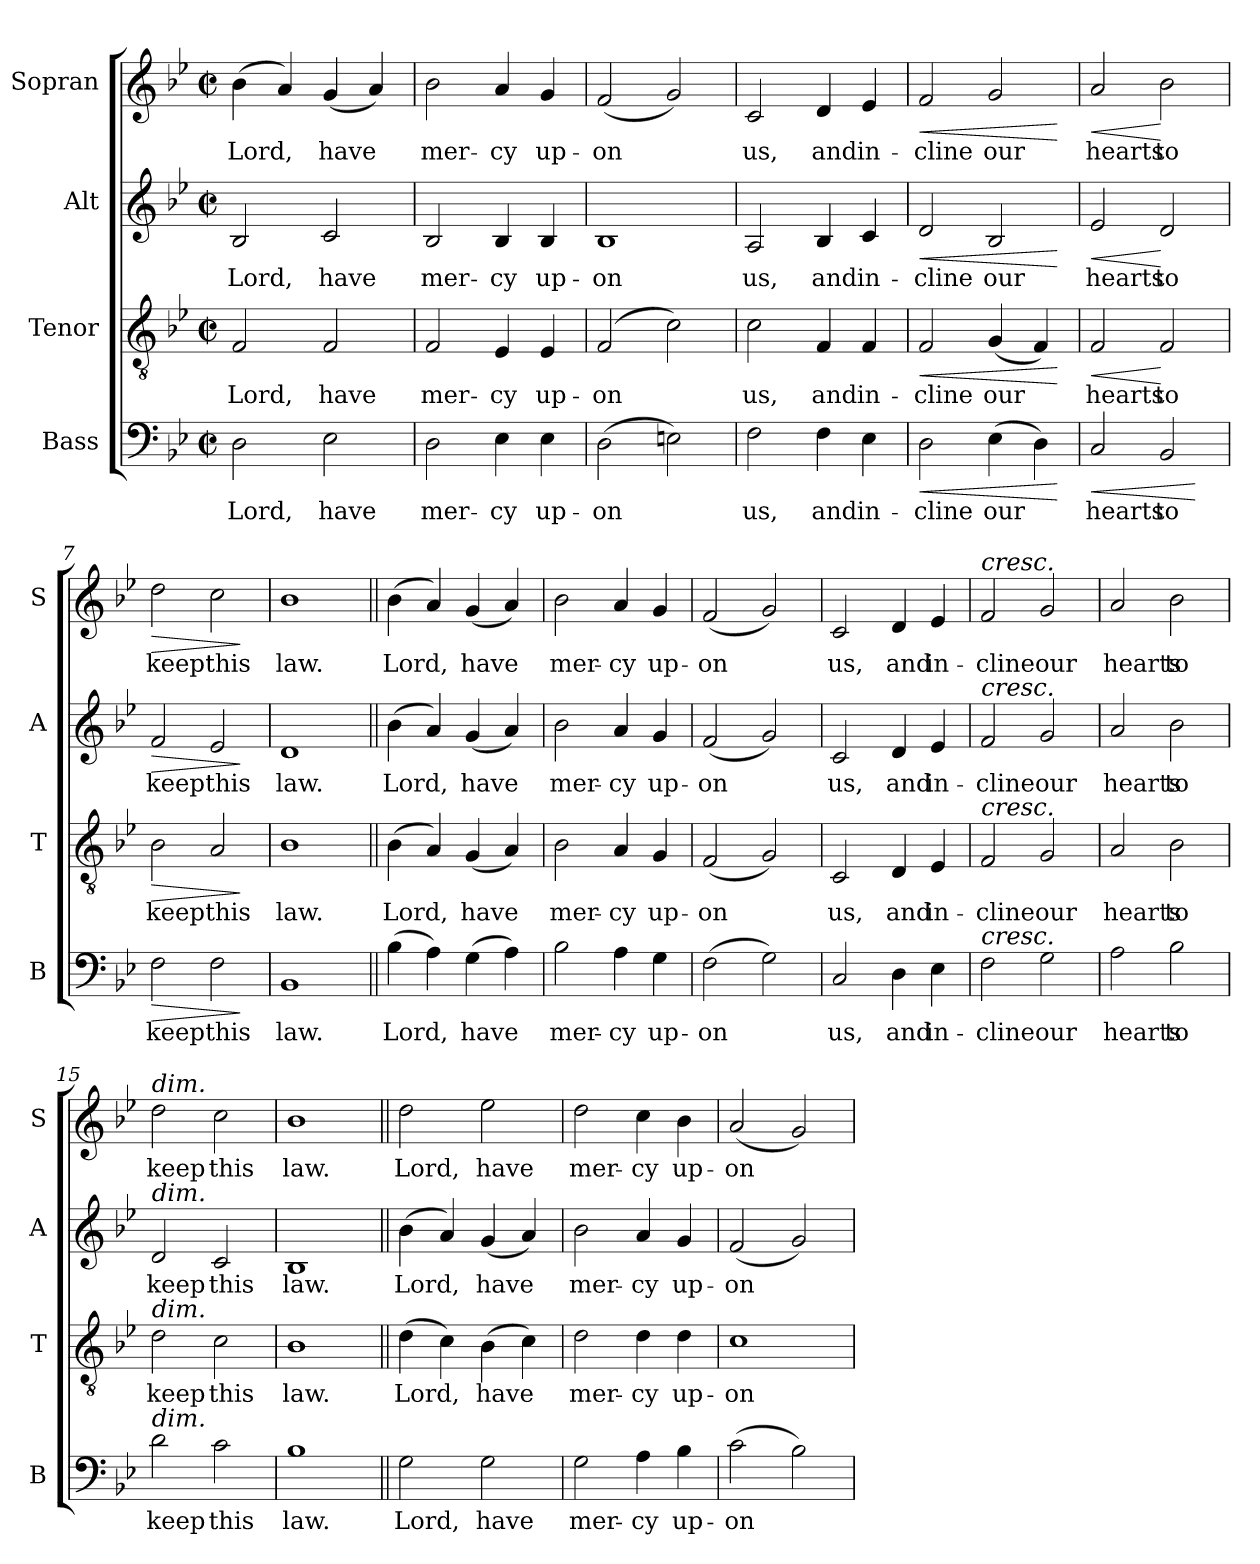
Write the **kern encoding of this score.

**kern	**text	**dynam	**kern	**text	**dynam	**kern	**text	**dynam	**kern	**text	**dynam
*part4	*part4	*part4	*part3	*part3	*part3	*part2	*part2	*part2	*part1	*part1	*part1
*staff4	*staff4	*staff4	*staff3	*staff3	*staff3	*staff2	*staff2	*staff2	*staff1	*staff1	*staff1
*I"Bass	*	*	*I"Tenor	*	*	*I"Alt	*	*	*I"Sopran	*	*
*I'B	*	*	*I'T	*	*	*I'A	*	*	*I'S	*	*
*clefF4	*	*	*clefGv2	*	*	*clefG2	*	*	*clefG2	*	*
*k[b-e-]	*	*	*k[b-e-]	*	*	*k[b-e-]	*	*	*k[b-e-]	*	*
*B-:	*	*	*B-:	*	*	*B-:	*	*	*B-:	*	*
*M2/2	*	*	*M2/2	*	*	*M2/2	*	*	*M2/2	*	*
*met(c|)	*	*	*met(c|)	*	*	*met(c|)	*	*	*met(c|)	*	*
=1	=1	=1	=1	=1	=1	=1	=1	=1	=1	=1	=1
!	!LO:LY:b	!	!	!LO:LY:b	!	!	!LO:LY:b	!	!	!LO:LY:b	!
2D\	Lord,	.	2F/	Lord,	.	2B-/	Lord,	.	(>4b-\	Lord,	.
.	.	.	.	.	.	.	.	.	4a/)	.	.
!	!LO:LY:b	!	!	!LO:LY:b	!	!	!LO:LY:b	!	!	!LO:LY:b	!
2E-\	have	.	2F/	have	.	2c/	have	.	(<4g/	have	.
.	.	.	.	.	.	.	.	.	4a/)	.	.
=2	=2	=2	=2	=2	=2	=2	=2	=2	=2	=2	=2
!	!LO:LY:b	!	!	!LO:LY:b	!	!	!LO:LY:b	!	!	!LO:LY:b	!
2D\	mer-	.	2F/	mer-	.	2B-/	mer-	.	2b-\	mer-	.
!	!LO:LY:b	!	!	!LO:LY:b	!	!	!LO:LY:b	!	!	!LO:LY:b	!
4E-\	-cy	.	4E-/	-cy	.	4B-/	-cy	.	4a/	-cy	.
!	!LO:LY:b	!	!	!LO:LY:b	!	!	!LO:LY:b	!	!	!LO:LY:b	!
4E-\	up-	.	4E-/	up-	.	4B-/	up-	.	4g/	up-	.
=3	=3	=3	=3	=3	=3	=3	=3	=3	=3	=3	=3
!	!LO:LY:b	!	!	!LO:LY:b	!	!	!LO:LY:b	!	!	!LO:LY:b	!
(>2D\	-on	.	(>2F/	-on	.	1B-	-on	.	(<2f/	-on	.
2En\)	.	.	2c\)	.	.	.	.	.	2g/)	.	.
=4	=4	=4	=4	=4	=4	=4	=4	=4	=4	=4	=4
!	!LO:LY:b	!	!	!LO:LY:b	!	!	!LO:LY:b	!	!	!LO:LY:b	!
2F\	us,	.	2c\	us,	.	2A/	us,	.	2c/	us,	.
!	!LO:LY:b	!	!	!LO:LY:b	!	!	!LO:LY:b	!	!	!LO:LY:b	!
4F\	and	.	4F/	and	.	4B-/	and	.	4d/	and	.
!	!LO:LY:b	!	!	!LO:LY:b	!	!	!LO:LY:b	!	!	!LO:LY:b	!
4E-\	in-	.	4F/	in-	.	4c/	in-	.	4e-/	in-	.
=5	=5	=5	=5	=5	=5	=5	=5	=5	=5	=5	=5
!	!LO:LY:b	!LO:HP:b	!	!LO:LY:b	!LO:HP:b	!	!LO:LY:b	!LO:HP:b	!	!LO:LY:b	!LO:HP:b
2D\	-cline	<	2F/	-cline	<	2d/	-cline	<	2f/	-cline	<
!	!LO:LY:b	!	!	!LO:LY:b	!	!	!LO:LY:b	!	!	!LO:LY:b	!
(>4E-\	our	.	(<4G/	our	.	2B-/	our	.	2g/	our	.
4D\)	.	.	4F/)	.	.	.	.	.	.	.	.
.	.	[	.	.	[	.	.	[	.	.	[
!!LO:LB:g=z
=6	=6	=6	=6	=6	=6	=6	=6	=6	=6	=6	=6
!	!LO:LY:b	!LO:HP:b	!	!LO:LY:b	!LO:HP:b	!	!LO:LY:b	!LO:HP:b	!	!LO:LY:b	!LO:HP:b
2C/	hearts	<	2F/	hearts	<	2e-/	hearts	<	2a/	hearts	<
!	!LO:LY:b	!	!	!LO:LY:b	!	!	!LO:LY:b	!	!	!LO:LY:b	!
2BB-/	to	.	2F/	to	[	2d/	to	[	2b-\	to	[
.	.	[	.	.	.	.	.	.	.	.	.
=7	=7	=7	=7	=7	=7	=7	=7	=7	=7	=7	=7
!	!LO:LY:b	!LO:HP:b	!	!LO:LY:b	!LO:HP:b	!	!LO:LY:b	!LO:HP:b	!	!LO:LY:b	!LO:HP:b
2F\	keep	>	2B-\	keep	>	2f/	keep	>	2dd\	keep	>
!	!LO:LY:b	!	!	!LO:LY:b	!	!	!LO:LY:b	!	!	!LO:LY:b	!
2F\	this	.	2A/	this	.	2e-/	this	.	2cc\	this	.
.	.	]	.	.	]	.	.	]	.	.	]
=8	=8	=8	=8	=8	=8	=8	=8	=8	=8	=8	=8
!	!LO:LY:b	!	!	!LO:LY:b	!	!	!LO:LY:b	!	!	!LO:LY:b	!
1BB-	law.	.	1B-	law.	.	1d	law.	.	1b-	law.	.
=9||	=9||	=9||	=9||	=9||	=9||	=9||	=9||	=9||	=9||	=9||	=9||
!	!LO:LY:b	!	!	!LO:LY:b	!	!	!LO:LY:b	!	!	!LO:LY:b	!
(>4B-\	Lord,	.	(>4B-\	Lord,	.	(>4b-\	Lord,	.	(>4b-\	Lord,	.
4A\)	.	.	4A/)	.	.	4a/)	.	.	4a/)	.	.
!	!LO:LY:b	!	!	!LO:LY:b	!	!	!LO:LY:b	!	!	!LO:LY:b	!
(>4G\	have	.	(<4G/	have	.	(<4g/	have	.	(<4g/	have	.
4A\)	.	.	4A/)	.	.	4a/)	.	.	4a/)	.	.
=10	=10	=10	=10	=10	=10	=10	=10	=10	=10	=10	=10
!	!LO:LY:b	!	!	!LO:LY:b	!	!	!LO:LY:b	!	!	!LO:LY:b	!
2B-\	mer-	.	2B-\	mer-	.	2b-\	mer-	.	2b-\	mer-	.
!	!LO:LY:b	!	!	!LO:LY:b	!	!	!LO:LY:b	!	!	!LO:LY:b	!
4A\	-cy	.	4A/	-cy	.	4a/	-cy	.	4a/	-cy	.
!	!LO:LY:b	!	!	!LO:LY:b	!	!	!LO:LY:b	!	!	!LO:LY:b	!
4G\	up-	.	4G/	up-	.	4g/	up-	.	4g/	up-	.
=11	=11	=11	=11	=11	=11	=11	=11	=11	=11	=11	=11
!	!LO:LY:b	!	!	!LO:LY:b	!	!	!LO:LY:b	!	!	!LO:LY:b	!
(>2F\	-on	.	(<2F/	-on	.	(<2f/	-on	.	(<2f/	-on	.
2G\)	.	.	2G/)	.	.	2g/)	.	.	2g/)	.	.
!!LO:PB:g=z
=12	=12	=12	=12	=12	=12	=12	=12	=12	=12	=12	=12
!	!LO:LY:b	!	!	!LO:LY:b	!	!	!LO:LY:b	!	!	!LO:LY:b	!
2C/	us,	.	2C/	us,	.	2c/	us,	.	2c/	us,	.
!	!LO:LY:b	!	!	!LO:LY:b	!	!	!LO:LY:b	!	!	!LO:LY:b	!
4D\	and	.	4D/	and	.	4d/	and	.	4d/	and	.
!	!LO:LY:b	!	!	!LO:LY:b	!	!	!LO:LY:b	!	!	!LO:LY:b	!
4E-\	in-	.	4E-/	in-	.	4e-/	in-	.	4e-/	in-	.
=13	=13	=13	=13	=13	=13	=13	=13	=13	=13	=13	=13
!	!	!	!	!	!	!	!	!	!LO:TX:a:i:t=cresc.	!	!
!	!	!	!	!	!	!LO:TX:a:i:t=cresc.	!	!	!	!	!
!	!	!	!LO:TX:a:i:t=cresc.	!	!	!	!	!	!	!	!
!LO:TX:a:i:t=cresc.	!	!	!	!	!	!	!	!	!	!	!
!	!LO:LY:b	!	!	!LO:LY:b	!	!	!LO:LY:b	!	!	!LO:LY:b	!
2F\	-cline	.	2F/	-cline	.	2f/	-cline	.	2f/	-cline	.
!	!LO:LY:b	!	!	!LO:LY:b	!	!	!LO:LY:b	!	!	!LO:LY:b	!
2G\	our	.	2G/	our	.	2g/	our	.	2g/	our	.
=14	=14	=14	=14	=14	=14	=14	=14	=14	=14	=14	=14
!	!LO:LY:b	!	!	!LO:LY:b	!	!	!LO:LY:b	!	!	!LO:LY:b	!
2A\	hearts	.	2A/	hearts	.	2a/	hearts	.	2a/	hearts	.
!	!LO:LY:b	!	!	!LO:LY:b	!	!	!LO:LY:b	!	!	!LO:LY:b	!
2B-\	to	.	2B-\	to	.	2b-\	to	.	2b-\	to	.
=15	=15	=15	=15	=15	=15	=15	=15	=15	=15	=15	=15
!	!	!	!	!	!	!	!	!	!LO:TX:a:i:t=dim.	!	!
!	!	!	!	!	!	!LO:TX:a:i:t=dim.	!	!	!	!	!
!	!	!	!LO:TX:a:i:t=dim.	!	!	!	!	!	!	!	!
!LO:TX:a:i:t=dim.	!	!	!	!	!	!	!	!	!	!	!
!	!LO:LY:b	!	!	!LO:LY:b	!	!	!LO:LY:b	!	!	!LO:LY:b	!
2d\	keep	.	2d\	keep	.	2d/	keep	.	2dd\	keep	.
!	!LO:LY:b	!	!	!LO:LY:b	!	!	!LO:LY:b	!	!	!LO:LY:b	!
2c\	this	.	2c\	this	.	2c/	this	.	2cc\	this	.
=16	=16	=16	=16	=16	=16	=16	=16	=16	=16	=16	=16
!	!LO:LY:b	!	!	!LO:LY:b	!	!	!LO:LY:b	!	!	!LO:LY:b	!
1B-	law.	.	1B-	law.	.	1B-	law.	.	1b-	law.	.
=17||	=17||	=17||	=17||	=17||	=17||	=17||	=17||	=17||	=17||	=17||	=17||
!	!LO:LY:b	!	!	!LO:LY:b	!	!	!LO:LY:b	!	!	!LO:LY:b	!
2G\	Lord,	.	(>4d\	Lord,	.	(>4b-\	Lord,	.	2dd\	Lord,	.
.	.	.	4c\)	.	.	4a/)	.	.	.	.	.
!	!LO:LY:b	!	!	!LO:LY:b	!	!	!LO:LY:b	!	!	!LO:LY:b	!
2G\	have	.	(>4B-\	have	.	(<4g/	have	.	2ee-\	have	.
.	.	.	4c\)	.	.	4a/)	.	.	.	.	.
!!LO:LB:g=z
=18	=18	=18	=18	=18	=18	=18	=18	=18	=18	=18	=18
!	!LO:LY:b	!	!	!LO:LY:b	!	!	!LO:LY:b	!	!	!LO:LY:b	!
2G\	mer-	.	2d\	mer-	.	2b-\	mer-	.	2dd\	mer-	.
!	!LO:LY:b	!	!	!LO:LY:b	!	!	!LO:LY:b	!	!	!LO:LY:b	!
4A\	-cy	.	4d\	-cy	.	4a/	-cy	.	4cc\	-cy	.
!	!LO:LY:b	!	!	!LO:LY:b	!	!	!LO:LY:b	!	!	!LO:LY:b	!
4B-\	up-	.	4d\	up-	.	4g/	up-	.	4b-\	up-	.
=19	=19	=19	=19	=19	=19	=19	=19	=19	=19	=19	=19
!	!LO:LY:b	!	!	!LO:LY:b	!	!	!LO:LY:b	!	!	!LO:LY:b	!
(>2c\	-on	.	1c	-on	.	(<2f/	-on	.	(<2a/	-on	.
2B-\)	.	.	.	.	.	2g/)	.	.	2g/)	.	.
=	=	=	=	=	=	=	=	=	=	=	=
*-	*-	*-	*-	*-	*-	*-	*-	*-	*-	*-	*-
